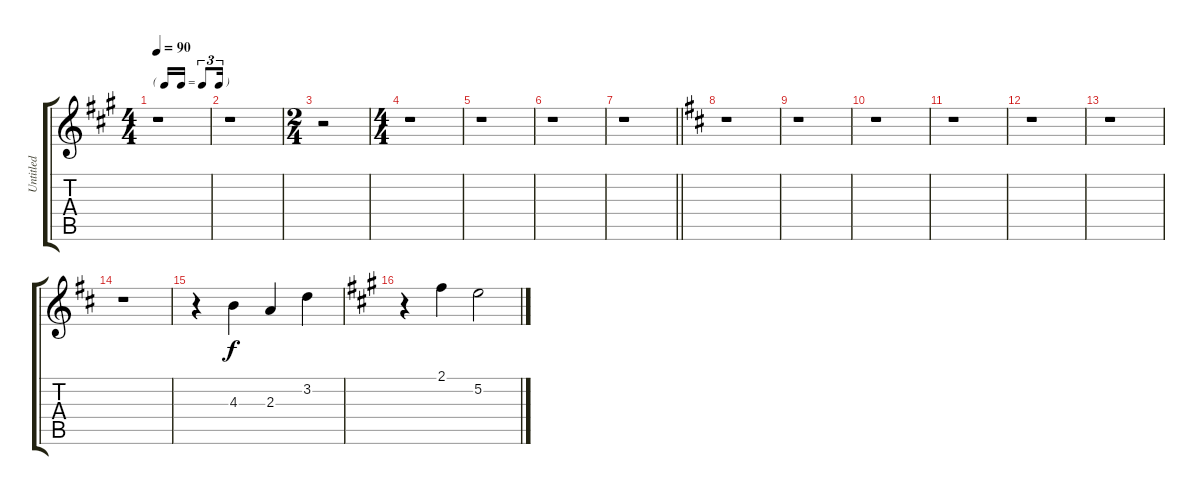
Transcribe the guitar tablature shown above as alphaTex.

\track ("Untitled" "Untitled") {instrument distortionguitar}
\staff {score tabs}
\tuning (E4 B3 G3 D3 A2 E2) {hide}
\ts (4 4)
\tf triplet16th
\tempo 90
\clef g2
\ks a
r.1{dy f} |
r.1 |
\ts (2 4)
r.2 |
\ts (4 4)
r.1 |
r.1 |
r.1 |
\barLineRight lightlight
r.1 |
\ks d
r.1 |
r.1 |
r.1 |
r.1 |
r.1 |
r.1 |
r.1 |
r.4 4.3.4 2.3.4 3.2.4 |
\ks a
r.4 2.1.4 5.2.2
